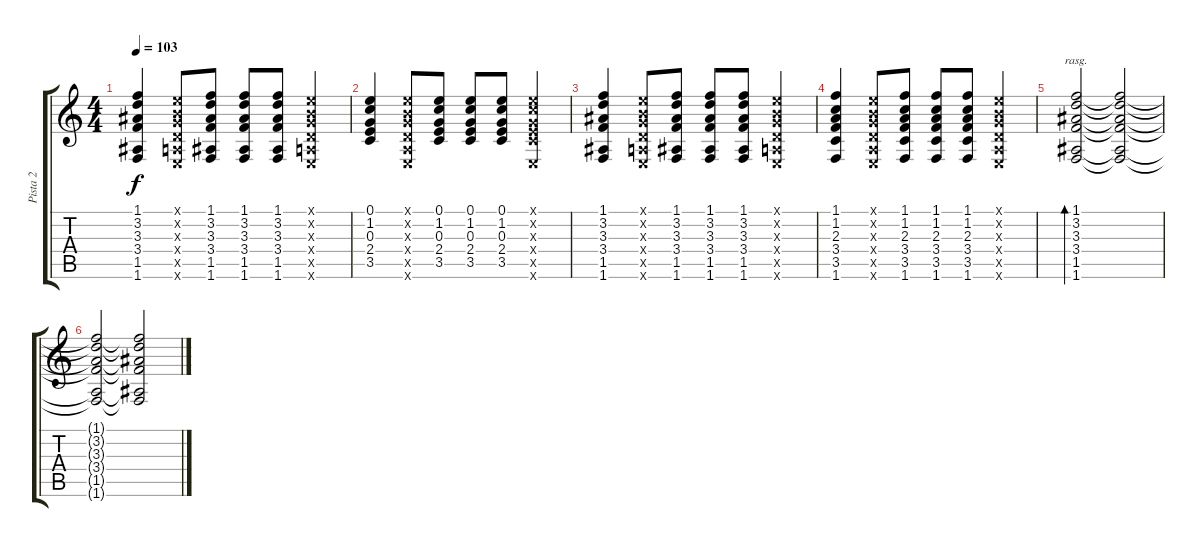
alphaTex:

\track ("Pista 2" "Pista 2") {instrument acousticguitarsteel}
\staff {score tabs}
\tuning (E4 B3 G3 D3 A2 E2) {hide}
\ts (4 4)
\tempo 103
\clef g2
\ks c
(1.1 3.2 3.3 3.4 1.5 1.6).4{dy f} (0.1{x} 0.2{x} 0.3{x} 0.4{x} 0.5{x} 0.6{x}).8 (1.1 3.2 3.3 3.4 1.5 1.6).8 (1.1 3.2 3.3 3.4 1.5 1.6).8 (1.1 3.2 3.3 3.4 1.5 1.6).8 (0.1{x} 0.2{x} 0.3{x} 0.4{x} 0.5{x} 0.6{x}).4 |
(0.1 1.2 0.3 2.4 3.5).4 (0.1{x} 0.2{x} 0.3{x} 0.4{x} 0.5{x} 0.6{x}).8 (0.1 1.2 0.3 2.4 3.5).8 (0.1 1.2 0.3 2.4 3.5).8 (0.1 1.2 0.3 2.4 3.5).8 (0.1{x} 1.2{x} 0.3{x} 2.4{x} 3.5{x} 0.6{x}).4 |
(1.1 3.2 3.3 3.4 1.5 1.6).4 (0.1{x} 0.2{x} 0.3{x} 0.4{x} 0.5{x} 0.6{x}).8 (1.1 3.2 3.3 3.4 1.5 1.6).8 (1.1 3.2 3.3 3.4 1.5 1.6).8 (1.1 3.2 3.3 3.4 1.5 1.6).8 (0.1{x} 0.2{x} 0.3{x} 0.4{x} 0.5{x} 0.6{x}).4 |
(1.1 1.2 2.3 3.4 3.5 1.6).4 (0.1{x} 0.2{x} 0.3{x} 0.4{x} 0.5{x} 0.6{x}).8 (1.1 1.2 2.3 3.4 3.5 1.6).8 (1.1 1.2 2.3 3.4 3.5 1.6).8 (1.1 1.2 2.3 3.4 3.5 1.6).8 (0.1{x} 0.2{x} 0.3{x} 0.4{x} 0.5{x} 0.6{x}).4 |
(1.1 3.2 3.3 3.4 1.5 1.6).2{bd 60 rasg ii} (1.1{t} 3.2{t} 3.3{t} 3.4{t} 1.5{t} 1.6{t}).2 |
(1.1{t} 3.2{t} 3.3{t} 3.4{t} 1.5{t} 1.6{t}).2 (1.1{t} 3.2{t} 3.3{t} 3.4{t} 1.5{t} 1.6{t}).2
